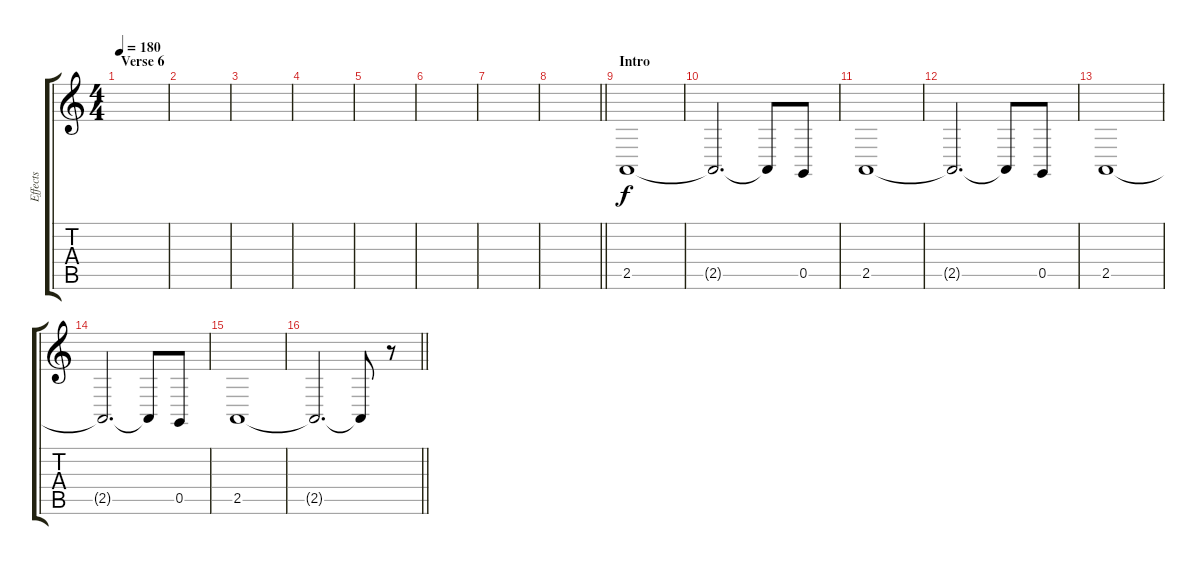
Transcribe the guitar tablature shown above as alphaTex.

\track ("Effects" "Effects") {instrument fx4atmosphere}
\staff {score tabs}
\tuning (D4 A3 F3 C3 G2 D2) {hide}
\ts (4 4)
\section ("" "Verse 6")
\tempo 180
\clef g2
\ks c
|
|
|
|
|
|
|
\barLineRight lightlight
|
\section ("" "Intro")
2.5.1 |
2.5{t}.2{d} 2.5{t}.8 0.5.8 |
2.5.1 |
2.5{t}.2{d} 2.5{t}.8 0.5.8 |
2.5.1 |
2.5{t}.2{d} 2.5{t}.8 0.5.8 |
2.5.1 |
\barLineRight lightlight
2.5{t}.2{d} 2.5{t}.8 r.8
